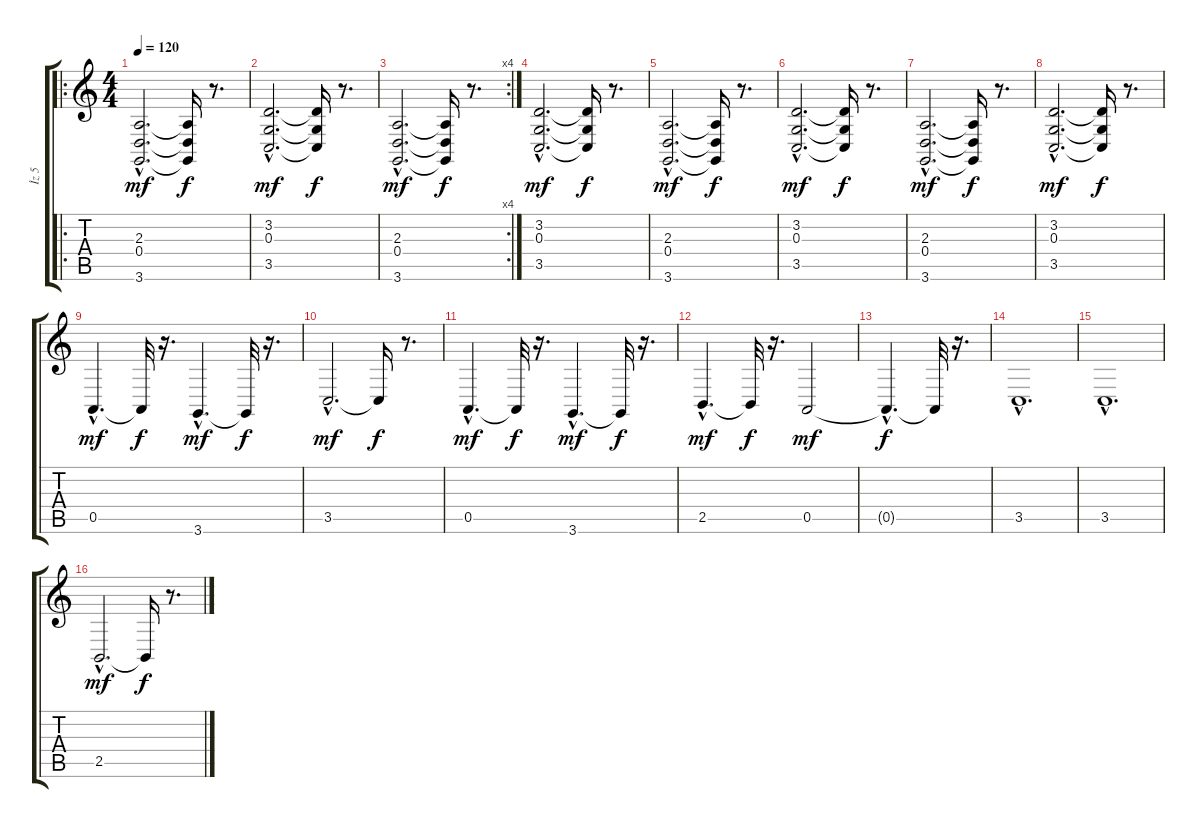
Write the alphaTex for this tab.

\track ("İz 5" "İz 5") {instrument acousticgrandpiano}
\staff {score tabs}
\tuning (E4 B3 G3 D3 A2 E2) {hide}
\ro
\ts (4 4)
\tempo 120
\clef g2
\ks c
(2.3{hac} 0.4{hac} 3.6{hac}).2{d dy mf instrument acousticgrandpiano} (2.3{t} 0.4{t} 3.6{t}).16{dy f} r.8{d} |
(3.2{hac} 0.3{hac} 3.5{hac}).2{d dy mf} (3.2{t} 0.3{t} 3.5{t}).16{dy f} r.8{d} |
\rc 4
(2.3{hac} 0.4{hac} 3.6{hac}).2{d dy mf} (2.3{t} 0.4{t} 3.6{t}).16{dy f} r.8{d} |
(3.2{hac} 0.3{hac} 3.5{hac}).2{d dy mf} (3.2{t} 0.3{t} 3.5{t}).16{dy f} r.8{d} |
(2.3{hac} 0.4{hac} 3.6{hac}).2{d dy mf} (2.3{t} 0.4{t} 3.6{t}).16{dy f} r.8{d} |
(3.2{hac} 0.3{hac} 3.5{hac}).2{d dy mf} (3.2{t} 0.3{t} 3.5{t}).16{dy f} r.8{d} |
(2.3{hac} 0.4{hac} 3.6{hac}).2{d dy mf} (2.3{t} 0.4{t} 3.6{t}).16{dy f} r.8{d} |
(3.2{hac} 0.3{hac} 3.5{hac}).2{d dy mf} (3.2{t} 0.3{t} 3.5{t}).16{dy f} r.8{d} |
0.5{hac}.4{d dy mf} 0.5{t}.32{dy f} r.16{d} 3.6{hac}.4{d dy mf} 3.6{t}.32{dy f} r.16{d} |
3.5{hac}.2{d dy mf} 3.5{t}.16{dy f} r.8{d} |
0.5{hac}.4{d dy mf} 0.5{t}.32{dy f} r.16{d} 3.6{hac}.4{d dy mf} 3.6{t}.32{dy f} r.16{d} |
2.5{hac}.4{d dy mf} 2.5{t}.32{dy f} r.16{d} 0.5.2{dy mf} |
0.5{hac t}.4{d dy f} 0.5{t}.32 r.16{d} |
3.5{hac}.1{d} |
3.5{hac}.1{d} |
2.5{hac}.2{d dy mf} 2.5{t}.16{dy f} r.8{d}
